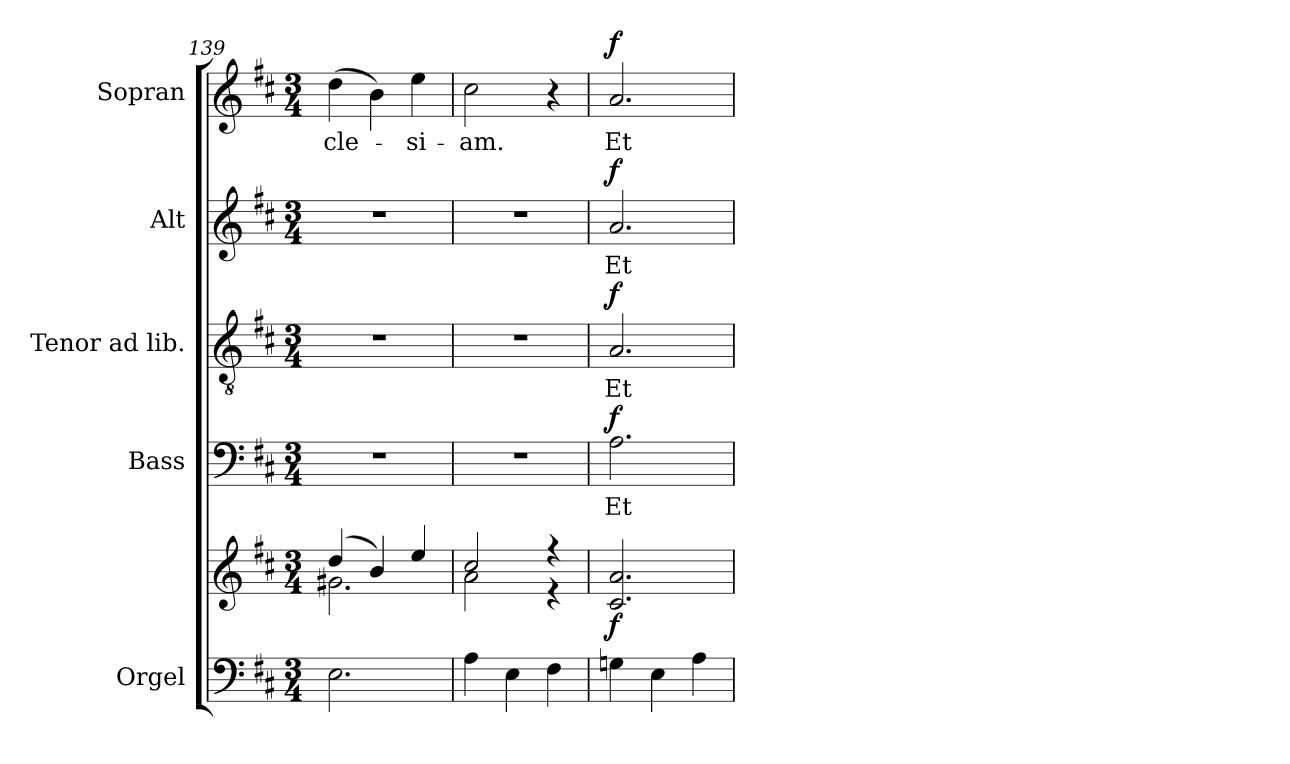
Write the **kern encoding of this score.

**kern	**kern	**dynam	**kern	**text	**dynam	**kern	**text	**dynam	**kern	**text	**dynam	**kern	**text	**dynam
*part5	*part5	*part5	*part4	*part4	*part4	*part3	*part3	*part3	*part2	*part2	*part2	*part1	*part1	*part1
*staff6	*staff5	*staff5/6	*staff4	*staff4	*staff4	*staff3	*staff3	*staff3	*staff2	*staff2	*staff2	*staff1	*staff1	*staff1
*I"Orgel	*	*	*I"Bass	*	*	*I"Tenor ad lib.	*	*	*I"Alt	*	*	*I"Sopran	*	*
*I'Org.	*	*	*I'B.	*	*	*I'T.	*	*	*I'A.	*	*	*I'S.	*	*
*clefF4	*clefG2	*	*clefF4	*	*	*clefGv2	*	*	*clefG2	*	*	*clefG2	*	*
*k[f#c#]	*k[f#c#]	*	*k[f#c#]	*	*	*k[f#c#]	*	*	*k[f#c#]	*	*	*k[f#c#]	*	*
*D:	*D:	*	*D:	*	*	*D:	*	*	*D:	*	*	*D:	*	*
*M3/4	*M3/4	*	*M3/4	*	*	*M3/4	*	*	*M3/4	*	*	*M3/4	*	*
=139	=139	=139	=139	=139	=139	=139	=139	=139	=139	=139	=139	=139	=139	=139
*	*^	*	*	*	*	*	*	*	*	*	*	*	*	*
!	!	!	!	!	!	!	!	!	!	!	!	!	!	!LO:LY:b	!
2.E\	(4dd/	2.g#X\	.	2.r	.	.	2.r	.	.	2.r	.	.	(>4dd\	-cle-	.
.	4b/)	.	.	.	.	.	.	.	.	.	.	.	4b\)	.	.
!	!	!	!	!	!	!	!	!	!	!	!	!	!	!LO:LY:b	!
.	4ee/	.	.	.	.	.	.	.	.	.	.	.	4ee\	-si-	.
!!LO:LB:g=z
=140	=140	=140	=140	=140	=140	=140	=140	=140	=140	=140	=140	=140	=140	=140	=140
!	!	!	!	!	!	!	!	!	!	!	!	!	!	!LO:LY:b	!
4A\	2cc#/	2a\	.	2.r	.	.	2.r	.	.	2.r	.	.	2cc#\	-am.	.
4E\	.	.	.	.	.	.	.	.	.	.	.	.	.	.	.
4F#\	4r	4r	.	.	.	.	.	.	.	.	.	.	4r	.	.
=141	=141	=141	=141	=141	=141	=141	=141	=141	=141	=141	=141	=141	=141	=141	=141
!	!	!	!LO:DY:b	!	!LO:LY:b	!LO:DY:a	!	!LO:LY:b	!LO:DY:a	!	!LO:LY:b	!LO:DY:a	!	!LO:LY:b	!LO:DY:a
*	*v	*v	*	*	*	*	*	*	*	*	*	*	*	*	*
4Gn\	2.c#/ 2.a/	f	2.A\	Et	f	2.A/	Et	f	2.a/	Et	f	2.a/	Et	f
4E\	.	.	.	.	.	.	.	.	.	.	.	.	.	.
4A\	.	.	.	.	.	.	.	.	.	.	.	.	.	.
=	=	=	=	=	=	=	=	=	=	=	=	=	=	=
*-	*-	*-	*-	*-	*-	*-	*-	*-	*-	*-	*-	*-	*-	*-
